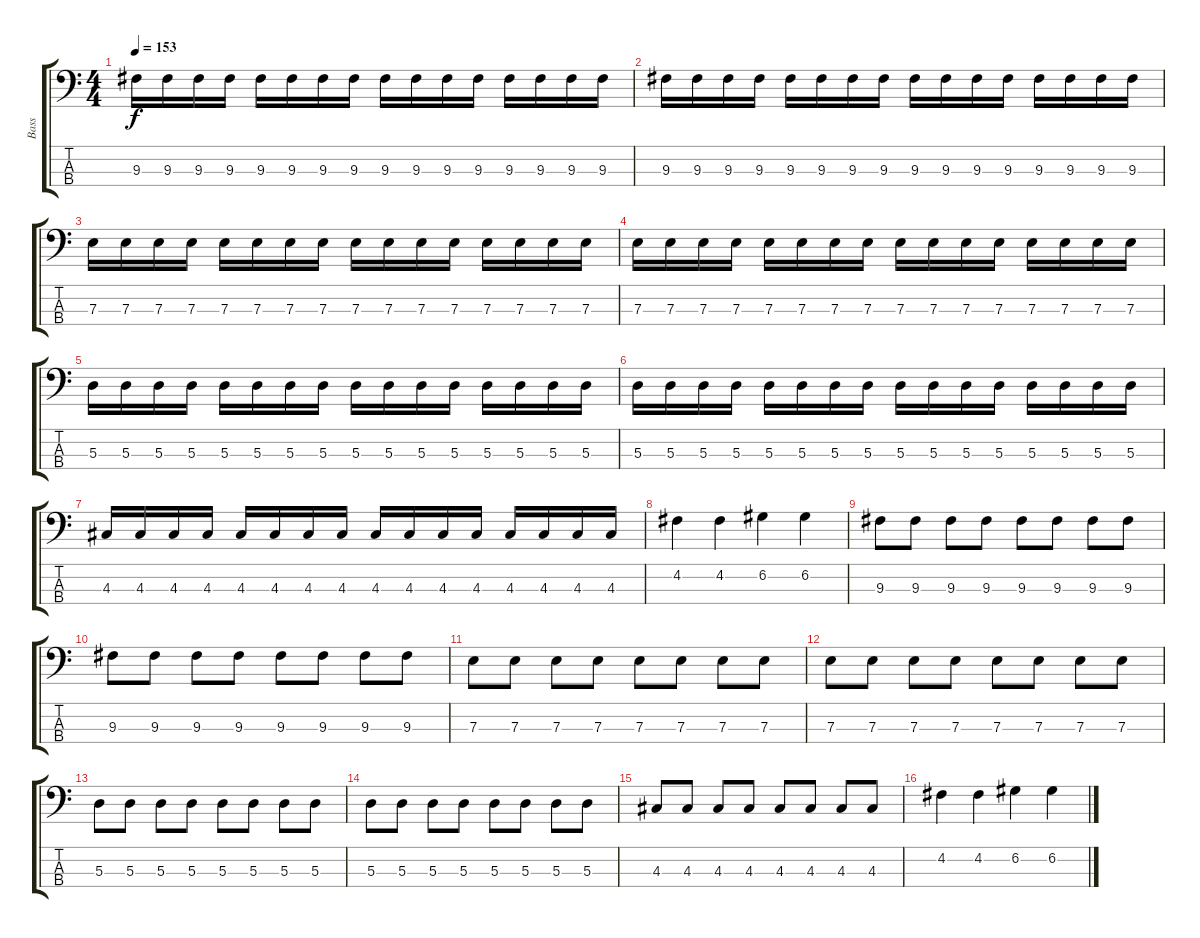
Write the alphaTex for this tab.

\track ("Bass" "Bass") {instrument electricbassfinger}
\staff {score tabs}
\tuning (G2 D2 A1 E1) {hide}
\ts (4 4)
\tempo 153
\clef f4
\ks c
9.3.16{dy f} 9.3.16 9.3.16 9.3.16 9.3.16 9.3.16 9.3.16 9.3.16 9.3.16 9.3.16 9.3.16 9.3.16 9.3.16 9.3.16 9.3.16 9.3.16 |
9.3.16 9.3.16 9.3.16 9.3.16 9.3.16 9.3.16 9.3.16 9.3.16 9.3.16 9.3.16 9.3.16 9.3.16 9.3.16 9.3.16 9.3.16 9.3.16 |
7.3.16 7.3.16 7.3.16 7.3.16 7.3.16 7.3.16 7.3.16 7.3.16 7.3.16 7.3.16 7.3.16 7.3.16 7.3.16 7.3.16 7.3.16 7.3.16 |
7.3.16 7.3.16 7.3.16 7.3.16 7.3.16 7.3.16 7.3.16 7.3.16 7.3.16 7.3.16 7.3.16 7.3.16 7.3.16 7.3.16 7.3.16 7.3.16 |
5.3.16 5.3.16 5.3.16 5.3.16 5.3.16 5.3.16 5.3.16 5.3.16 5.3.16 5.3.16 5.3.16 5.3.16 5.3.16 5.3.16 5.3.16 5.3.16 |
5.3.16 5.3.16 5.3.16 5.3.16 5.3.16 5.3.16 5.3.16 5.3.16 5.3.16 5.3.16 5.3.16 5.3.16 5.3.16 5.3.16 5.3.16 5.3.16 |
4.3.16 4.3.16 4.3.16 4.3.16 4.3.16 4.3.16 4.3.16 4.3.16 4.3.16 4.3.16 4.3.16 4.3.16 4.3.16 4.3.16 4.3.16 4.3.16 |
4.2.4 4.2.4 6.2.4 6.2.4 |
9.3.8 9.3.8 9.3.8 9.3.8 9.3.8 9.3.8 9.3.8 9.3.8 |
9.3.8 9.3.8 9.3.8 9.3.8 9.3.8 9.3.8 9.3.8 9.3.8 |
7.3.8 7.3.8 7.3.8 7.3.8 7.3.8 7.3.8 7.3.8 7.3.8 |
7.3.8 7.3.8 7.3.8 7.3.8 7.3.8 7.3.8 7.3.8 7.3.8 |
5.3.8 5.3.8 5.3.8 5.3.8 5.3.8 5.3.8 5.3.8 5.3.8 |
5.3.8 5.3.8 5.3.8 5.3.8 5.3.8 5.3.8 5.3.8 5.3.8 |
4.3.8 4.3.8 4.3.8 4.3.8 4.3.8 4.3.8 4.3.8 4.3.8 |
4.2.4 4.2.4 6.2.4 6.2.4
